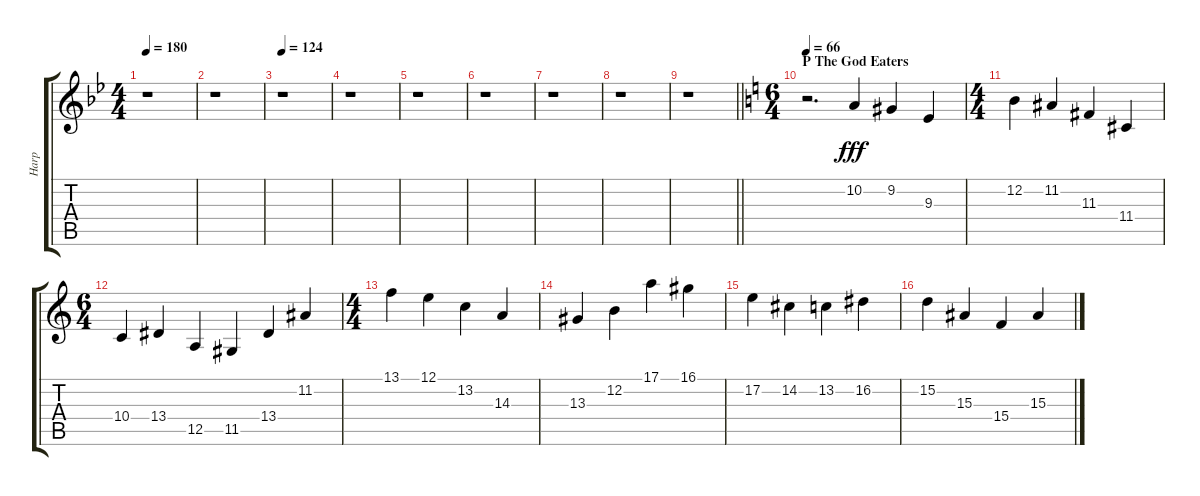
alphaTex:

\track ("Harp" "Harp") {instrument orchestralharp}
\staff {score tabs}
\tuning (E4 B3 G3 D3 A2 E2) {hide}
\ts (4 4)
\tempo 180
\clef g2
\ks bb
r.1{dy fff} |
r.1 |
\tempo 124
r.1 |
r.1 |
r.1 |
r.1 |
r.1 |
r.1 |
\barLineRight lightlight
r.1 |
\ts (6 4)
\section ("" "P The God Eaters")
\tempo 66
\ks c
r.2{d} 10.2.4 9.2.4 9.3.4 |
\ts (4 4)
12.2.4 11.2.4 11.3.4 11.4.4 |
\ts (6 4)
10.4.4 13.4.4 12.5.4 11.5.4 13.4.4 11.2.4 |
\ts (4 4)
13.1.4 12.1.4 13.2.4 14.3.4 |
13.3.4 12.2.4 17.1.4 16.1.4 |
17.2.4 14.2.4 13.2.4 16.2.4 |
15.2.4 15.3.4 15.4.4 15.3.4
